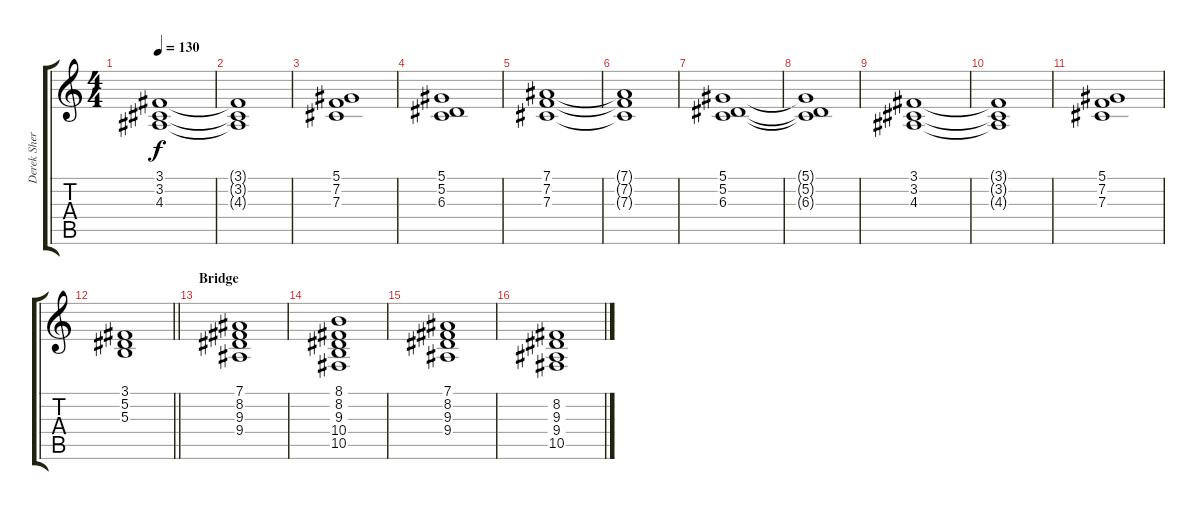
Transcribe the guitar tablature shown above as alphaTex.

\track ("Derek Sherinian" "Derek Sher") {instrument choiraahs}
\staff {score tabs}
\tuning (Eb4 Bb3 Gb3 Db3 Ab2 Eb2) {hide}
\ts (4 4)
\tempo 130
\clef g2
\ks c
(3.1 3.2 4.3).1{dy f} |
(3.1{t} 3.2{t} 4.3{t}).1 |
(5.1 7.2 7.3).1 |
(5.1 5.2 6.3).1 |
(7.1 7.2 7.3).1 |
(7.1{t} 7.2{t} 7.3{t}).1 |
(5.1 5.2 6.3).1 |
(5.1{t} 5.2{t} 6.3{t}).1 |
(3.1 3.2 4.3).1 |
(3.1{t} 3.2{t} 4.3{t}).1 |
(5.1 7.2 7.3).1 |
\barLineRight lightlight
(3.1 5.2 5.3).1 |
\section ("" "Bridge")
(7.1 8.2 9.3 9.4).1 |
(8.1 8.2 9.3 10.4 10.5).1 |
(7.1 8.2 9.3 9.4).1 |
(8.2 9.3 9.4 10.5).1
